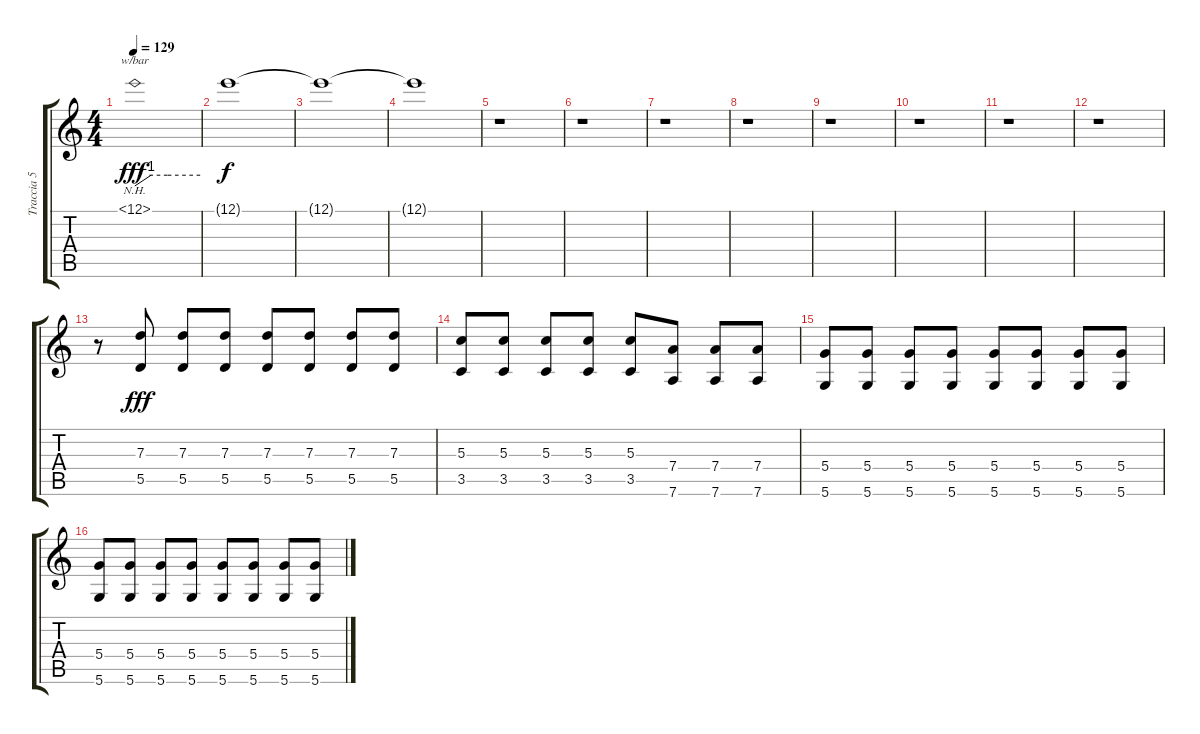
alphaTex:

\track ("Traccia 5" "Traccia 5") {instrument overdrivenguitar}
\staff {score tabs}
\tuning (E4 B3 G3 D3 A2 D2) {hide}
\ts (4 4)
\tempo 129
\clef g2
\ks c
12.1{nh}.1{tbe (custom default 0 0 15 4 30 4 60 4) dy fff} |
12.1{t}.1{dy f} |
12.1{t}.1 |
12.1{t}.1 |
r.1 |
r.1 |
r.1 |
r.1 |
r.1 |
r.1 |
r.1 |
r.1 |
r.8 (7.3 5.5).8{dy fff} (7.3 5.5).8 (7.3 5.5).8 (7.3 5.5).8 (7.3 5.5).8 (7.3 5.5).8 (7.3 5.5).8 |
(5.3 3.5).8 (5.3 3.5).8 (5.3 3.5).8 (5.3 3.5).8 (5.3 3.5).8 (7.4 7.6).8 (7.4 7.6).8 (7.4 7.6).8 |
(5.4 5.6).8 (5.4 5.6).8 (5.4 5.6).8 (5.4 5.6).8 (5.4 5.6).8 (5.4 5.6).8 (5.4 5.6).8 (5.4 5.6).8 |
(5.4 5.6).8 (5.4 5.6).8 (5.4 5.6).8 (5.4 5.6).8 (5.4 5.6).8 (5.4 5.6).8 (5.4 5.6).8 (5.4 5.6).8
